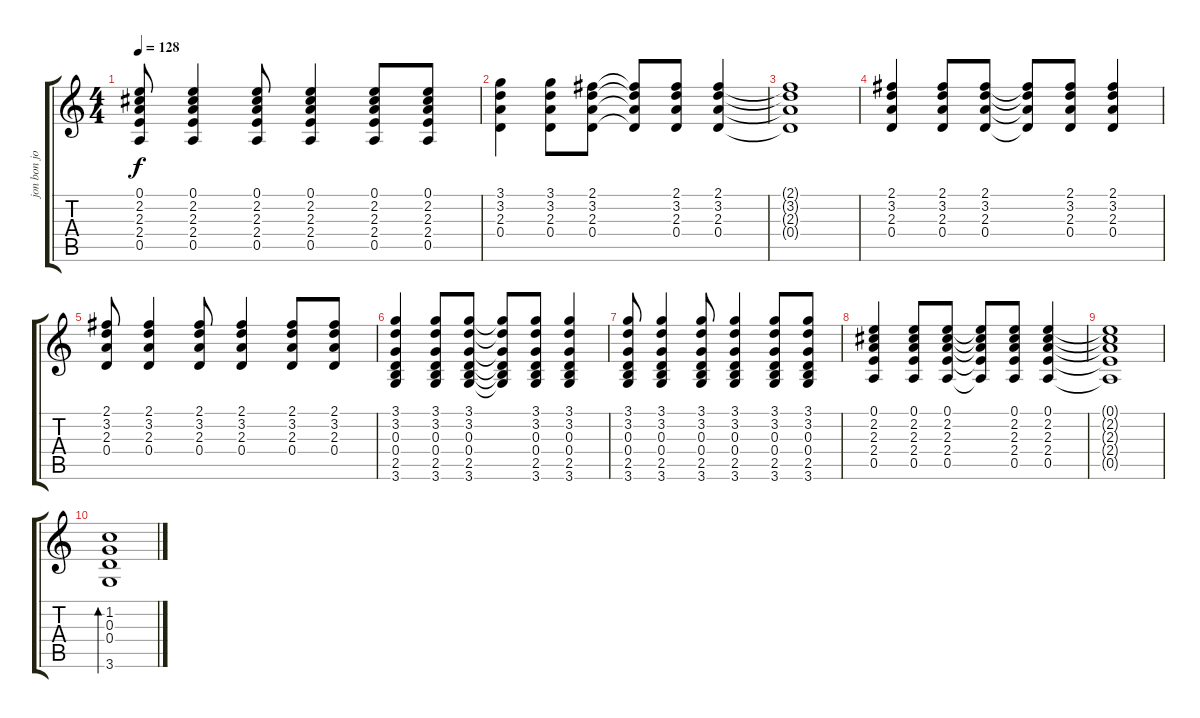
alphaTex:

\track ("jon bon jovi" "jon bon jo") {instrument acousticguitarsteel}
\staff {score tabs}
\tuning (E4 B3 G3 D3 A2 E2) {hide}
\ts (4 4)
\tempo 128
\clef g2
\ks c
(0.1 2.2 2.3 2.4 0.5).8{dy f} (0.1 2.2 2.3 2.4 0.5).4 (0.1 2.2 2.3 2.4 0.5).8 (0.1 2.2 2.3 2.4 0.5).4 (0.1 2.2 2.3 2.4 0.5).8 (0.1 2.2 2.3 2.4 0.5).8 |
(3.1 3.2 2.3 0.4).4 (3.1 3.2 2.3 0.4).8 (2.1 3.2 2.3 0.4).8 (2.1{t} 3.2{t} 2.3{t} 0.4{t}).8 (2.1 3.2 2.3 0.4).8 (2.1 3.2 2.3 0.4).4 |
(2.1{t} 3.2{t} 2.3{t} 0.4{t}).1 |
(2.1 3.2 2.3 0.4).4 (2.1 3.2 2.3 0.4).8 (2.1 3.2 2.3 0.4).8 (2.1{t} 3.2{t} 2.3{t} 0.4{t}).8 (2.1 3.2 2.3 0.4).8 (2.1 3.2 2.3 0.4).4 |
(2.1 3.2 2.3 0.4).8 (2.1 3.2 2.3 0.4).4 (2.1 3.2 2.3 0.4).8 (2.1 3.2 2.3 0.4).4 (2.1 3.2 2.3 0.4).8 (2.1 3.2 2.3 0.4).8 |
(3.1 3.2 0.3 0.4 2.5 3.6).4 (3.1 3.2 0.3 0.4 2.5 3.6).8 (3.1 3.2 0.3 0.4 2.5 3.6).8 (3.1{t} 3.2{t} 0.3{t} 0.4{t} 2.5{t} 3.6{t}).8 (3.1 3.2 0.3 0.4 2.5 3.6).8 (3.1 3.2 0.3 0.4 2.5 3.6).4 |
(3.1 3.2 0.3 0.4 2.5 3.6).8 (3.1 3.2 0.3 0.4 2.5 3.6).4 (3.1 3.2 0.3 0.4 2.5 3.6).8 (3.1 3.2 0.3 0.4 2.5 3.6).4 (3.1 3.2 0.3 0.4 2.5 3.6).8 (3.1 3.2 0.3 0.4 2.5 3.6).8 |
(0.1 2.2 2.3 2.4 0.5).4 (0.1 2.2 2.3 2.4 0.5).8 (0.1 2.2 2.3 2.4 0.5).8 (0.1{t} 2.2{t} 2.3{t} 2.4{t} 0.5{t}).8 (0.1 2.2 2.3 2.4 0.5).8 (0.1 2.2 2.3 2.4 0.5).4 |
(0.1{t} 2.2{t} 2.3{t} 2.4{t} 0.5{t}).1 |
(1.2 0.3 0.4 3.6).1{bd 60}
